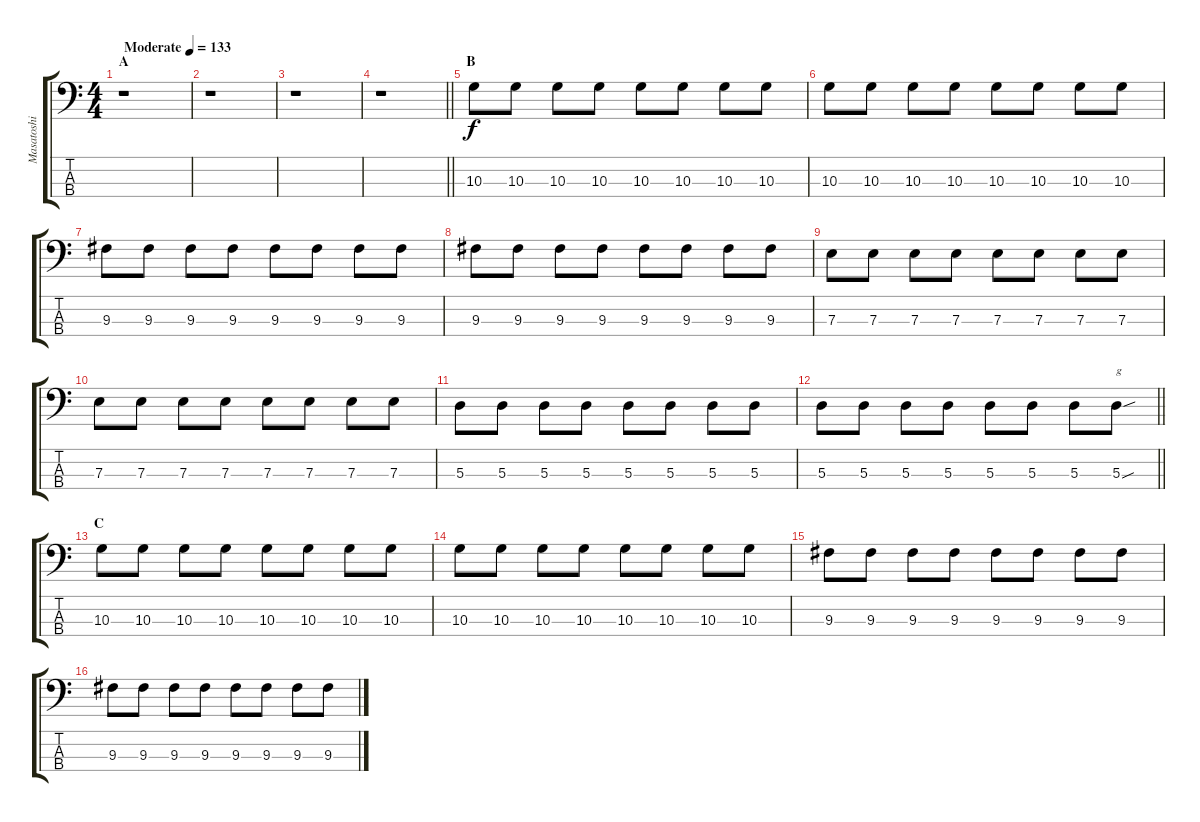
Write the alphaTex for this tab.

\track ("Masatoshi Bass" "Masatoshi ") {instrument electricbassfinger}
\staff {score tabs}
\tuning (G2 D2 A1 E1) {hide}
\ts (4 4)
\section ("" "A")
\tempo (133 "Moderate")
\clef f4
\ks c
r.1{dy f instrument electricbassfinger} |
r.1 |
r.1 |
\barLineRight lightlight
r.1 |
\section ("" "B")
10.3.8 10.3.8 10.3.8 10.3.8 10.3.8 10.3.8 10.3.8 10.3.8 |
10.3.8 10.3.8 10.3.8 10.3.8 10.3.8 10.3.8 10.3.8 10.3.8 |
9.3.8 9.3.8 9.3.8 9.3.8 9.3.8 9.3.8 9.3.8 9.3.8 |
9.3.8 9.3.8 9.3.8 9.3.8 9.3.8 9.3.8 9.3.8 9.3.8 |
7.3.8 7.3.8 7.3.8 7.3.8 7.3.8 7.3.8 7.3.8 7.3.8 |
7.3.8 7.3.8 7.3.8 7.3.8 7.3.8 7.3.8 7.3.8 7.3.8 |
5.3.8 5.3.8 5.3.8 5.3.8 5.3.8 5.3.8 5.3.8 5.3.8 |
\barLineRight lightlight
5.3.8 5.3.8 5.3.8 5.3.8 5.3.8 5.3.8 5.3.8 5.3{sou}.8{txt "g"} |
\section ("" "C")
10.3.8 10.3.8 10.3.8 10.3.8 10.3.8 10.3.8 10.3.8 10.3.8 |
10.3.8 10.3.8 10.3.8 10.3.8 10.3.8 10.3.8 10.3.8 10.3.8 |
9.3.8 9.3.8 9.3.8 9.3.8 9.3.8 9.3.8 9.3.8 9.3.8 |
9.3.8 9.3.8 9.3.8 9.3.8 9.3.8 9.3.8 9.3.8 9.3.8
